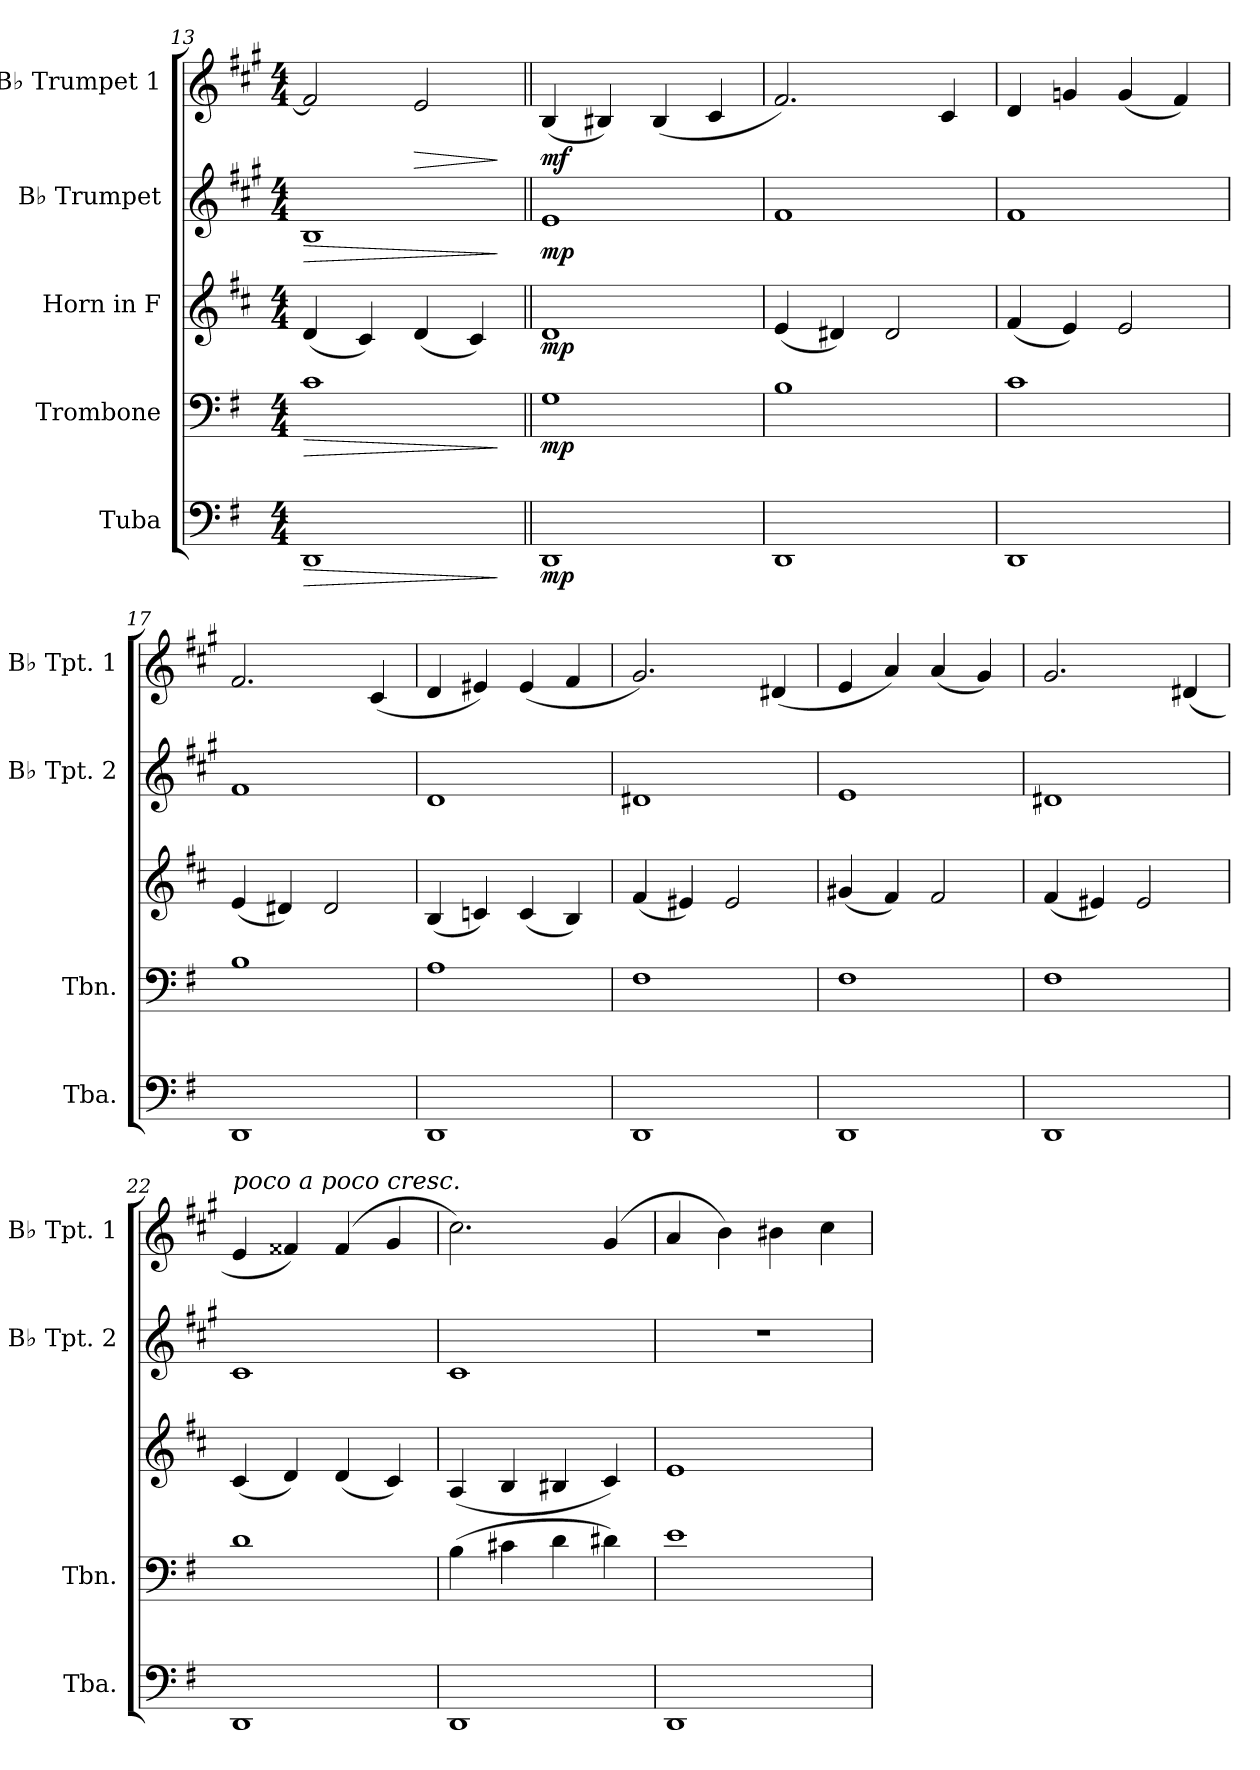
**kern	**dynam	**kern	**dynam	**kern	**dynam	**kern	**dynam	**kern	**dynam
*part5	*part5	*part4	*part4	*part3	*part3	*part2	*part2	*part1	*part1
*staff5	*staff5	*staff4	*staff4	*staff3	*staff3	*staff2	*staff2	*staff1	*staff1
*I"Tuba	*	*I"Trombone	*	*I"Horn in F	*	*I"B♭ Trumpet	*	*I"B♭ Trumpet 1	*
*I'Tba.	*	*I'Tbn.	*	*	*	*I'B♭ Tpt. 2	*	*I'B♭ Tpt. 1	*
!!LO:PB:g=z
*clefF4	*	*clefF4	*	*clefG2	*	*clefG2	*	*clefG2	*
*	*	*	*	*ITrd4c7	*	*ITrd1c2	*	*ITrd1c2	*
*k[f#]	*	*k[f#]	*	*k[f#]	*	*k[f#]	*	*k[f#]	*
*M4/4	*	*M4/4	*	*M4/4	*	*M4/4	*	*M4/4	*
=13	=13	=13	=13	=13	=13	=13	=13	=13	=13
!	!LO:HP:b	!	!LO:HP:b	!	!	!	!LO:HP:b	!	!
1DD	>	1c	>	(4G/	.	1A	>	2e-/]	.
.	.	.	.	4F#/)	.	.	.	.	.
!	!	!	!	!	!	!	!	!	!LO:HP:b
.	.	.	.	(4G/	.	.	.	2d/	>
.	.	.	.	4F#/)	.	.	.	.	.
.	]	.	] ]	.	.	.	]	.	]
=14||	=14||	=14||	=14||	=14||	=14||	=14||	=14||	=14||	=14||
!	!LO:DY:b	!	!LO:DY:n=1:b	!	!LO:DY:b	!	!LO:DY:b	!	!LO:DY:b
1DD	mp	1G	] mp	1G	mp	1d	mp	(4A/	mf
.	.	.	.	.	.	.	.	4A#X/)	.
.	.	.	.	.	.	.	.	(4A#/	.
.	.	.	.	.	.	.	.	4B/	.
=15	=15	=15	=15	=15	=15	=15	=15	=15	=15
1DD	.	1B	.	(4A/	.	1e	.	2.e/)	.
.	.	.	.	4G#X/)	.	.	.	.	.
.	.	.	.	2G#/	.	.	.	.	.
.	.	.	.	.	.	.	.	4B/	.
=16	=16	=16	=16	=16	=16	=16	=16	=16	=16
1DD	.	1c	.	(4B/	.	1e	.	4c/	.
.	.	.	.	4A/)	.	.	.	4fn/	.
.	.	.	.	2A/	.	.	.	(4f/	.
.	.	.	.	.	.	.	.	4e/)	.
=17	=17	=17	=17	=17	=17	=17	=17	=17	=17
1DD	.	1B	.	(4A/	.	1e	.	2.e/	.
.	.	.	.	4G#X/)	.	.	.	.	.
.	.	.	.	2G#/	.	.	.	.	.
.	.	.	.	.	.	.	.	(4B/	.
=18	=18	=18	=18	=18	=18	=18	=18	=18	=18
1DD	.	1A	.	(4E/	.	1c	.	4c/	.
.	.	.	.	4Fn/)	.	.	.	4d#X/)	.
.	.	.	.	(4F/	.	.	.	(4d#/	.
.	.	.	.	4E/)	.	.	.	4e/	.
!!LO:LB:g=z
=19	=19	=19	=19	=19	=19	=19	=19	=19	=19
1DD	.	1F#	.	(4B/	.	1c#X	.	2.f#/)	.
.	.	.	.	4A#X/)	.	.	.	.	.
.	.	.	.	2A#/	.	.	.	.	.
.	.	.	.	.	.	.	.	(4c#X/	.
=20	=20	=20	=20	=20	=20	=20	=20	=20	=20
1DD	.	1F#	.	(4c#X/	.	1d	.	4d/	.
.	.	.	.	4B/)	.	.	.	4g/)	.
.	.	.	.	2B/	.	.	.	(4g/	.
.	.	.	.	.	.	.	.	4f#/)	.
=21	=21	=21	=21	=21	=21	=21	=21	=21	=21
1DD	.	1F#	.	(4B/	.	1c#X	.	2.f#/	.
.	.	.	.	4A#X/)	.	.	.	.	.
.	.	.	.	2A#/	.	.	.	.	.
.	.	.	.	.	.	.	.	(4c#X/	.
=22	=22	=22	=22	=22	=22	=22	=22	=22	=22
!	!	!	!	!	!	!	!	!LO:TX:a:i:t=poco a poco cresc.	!
1DD	.	1d	.	(4F#/	.	1B	.	4d/	.
.	.	.	.	4G/)	.	.	.	4e#X/)	.
.	.	.	.	(4G/	.	.	.	(4e#/	.
.	.	.	.	4F#/)	.	.	.	4f#/	.
=23	=23	=23	=23	=23	=23	=23	=23	=23	=23
1DD	.	(4B\	.	(4D/	.	1B	.	2.b\)	.
.	.	4c#X\	.	4E/	.	.	.	.	.
.	.	4d\	.	4E#X/	.	.	.	.	.
.	.	4d#X\)	.	4F#/)	.	.	.	(4f#/	.
=24	=24	=24	=24	=24	=24	=24	=24	=24	=24
1DD	.	1e	.	1A	.	1r	.	4g/	.
.	.	.	.	.	.	.	.	4a\)	.
.	.	.	.	.	.	.	.	4a#X\	.
.	.	.	.	.	.	.	.	4b\	.
=	=	=	=	=	=	=	=	=	=
*-	*-	*-	*-	*-	*-	*-	*-	*-	*-
